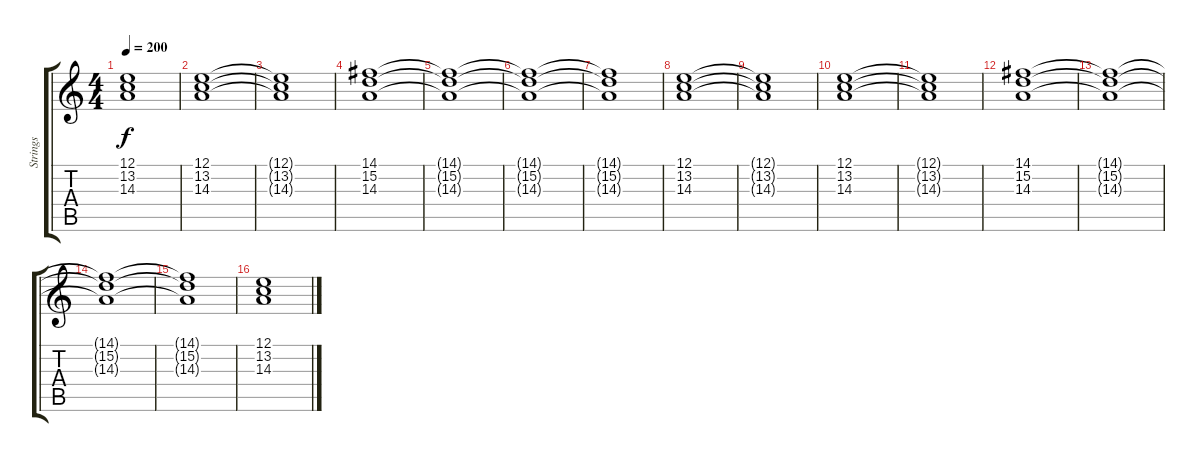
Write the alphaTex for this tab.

\track ("Strings" "Strings") {instrument synthstrings1}
\staff {score tabs}
\tuning (E4 B3 G3 D3 A2 E2) {hide}
\ts (4 4)
\tempo 200
\clef g2
\ks c
(12.1{t} 13.2{t} 14.3{t}).1{dy f} |
(12.1 13.2 14.3).1 |
(12.1{t} 13.2{t} 14.3{t}).1 |
(14.1 15.2 14.3).1 |
(14.1{t} 15.2{t} 14.3{t}).1 |
(14.1{t} 15.2{t} 14.3{t}).1 |
(14.1{t} 15.2{t} 14.3{t}).1 |
(12.1 13.2 14.3).1 |
(12.1{t} 13.2{t} 14.3{t}).1 |
(12.1 13.2 14.3).1 |
(12.1{t} 13.2{t} 14.3{t}).1 |
(14.1 15.2 14.3).1 |
(14.1{t} 15.2{t} 14.3{t}).1 |
(14.1{t} 15.2{t} 14.3{t}).1 |
(14.1{t} 15.2{t} 14.3{t}).1 |
(12.1 13.2 14.3).1
